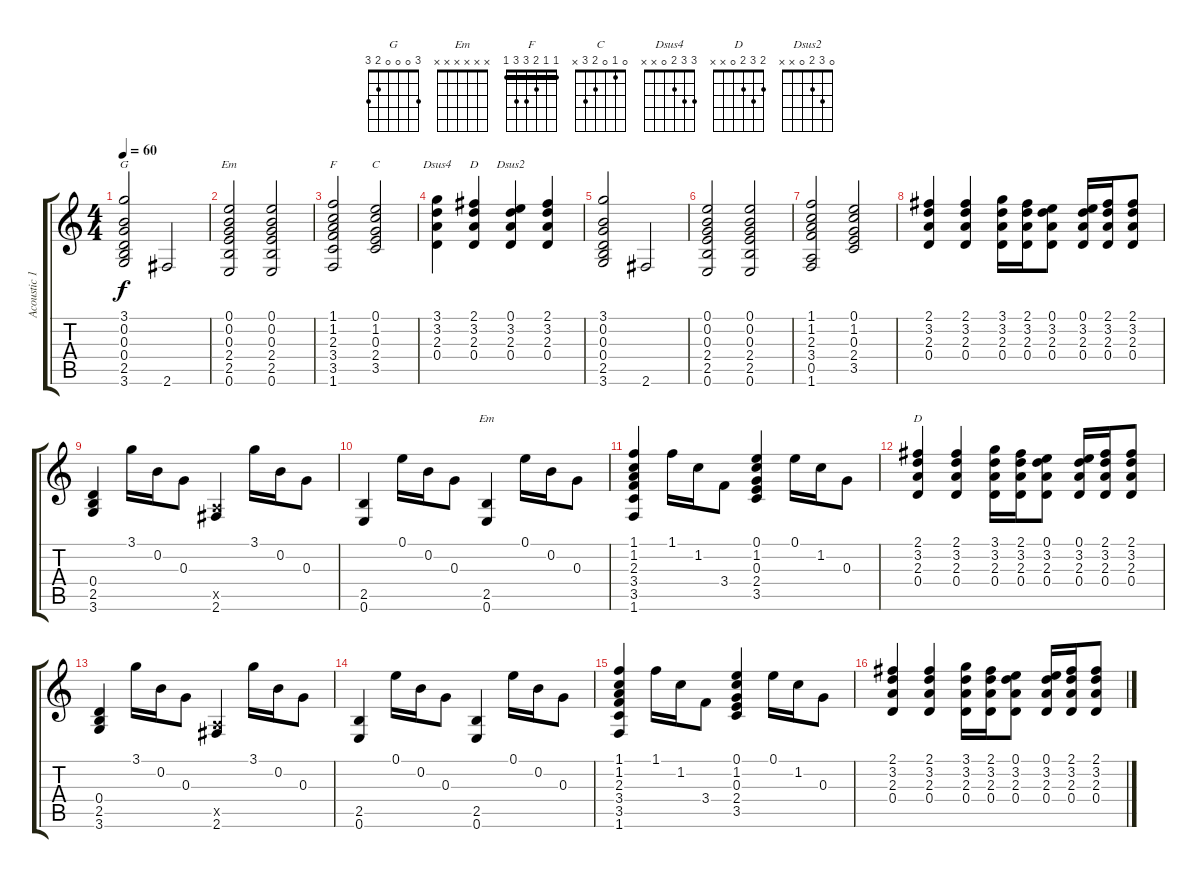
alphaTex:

\track ("Acoustic 1" "Acoustic 1") {instrument acousticguitarsteel}
\staff {score tabs}
\tuning (E4 B3 G3 D3 A2 E2) {hide}
\chord ("G" 3 0 0 0 2 3)
\chord ("Em" 0 0 0 2 2 0)
\chord ("F" 1 1 2 3 3 1) {barre 1}
\chord ("C" 0 1 0 2 3 x)
\chord ("Dsus4" 3 3 2 0 x x)
\chord ("D" x x x x x x)
\chord ("Dsus2" 0 3 2 0 x x)
\chord ("Em" x x x x x x)
\chord ("D" 2 3 2 0 x x)
\ts (4 4)
\tempo 60
\clef g2
\ks c
(3.1 0.2 0.3 0.4 2.5 3.6).2{ch "G" dy f instrument acousticguitarsteel} 2.6.2 |
(0.1 0.2 0.3 2.4 2.5 0.6).2{ch "Em"} (0.1 0.2 0.3 2.4 2.5 0.6).2 |
(1.1 1.2 2.3 3.4 3.5 1.6).2{ch "F"} (0.1 1.2 0.3 2.4 3.5).2{ch "C"} |
(3.1 3.2 2.3 0.4).4{ch "Dsus4"} (2.1 3.2 2.3 0.4).4{ch "D"} (0.1 3.2 2.3 0.4).4{ch "Dsus2"} (2.1 3.2 2.3 0.4).4 |
(3.1 0.2 0.3 0.4 2.5 3.6).2 2.6.2 |
(0.1 0.2 0.3 2.4 2.5 0.6).2 (0.1 0.2 0.3 2.4 2.5 0.6).2 |
(1.1 1.2 2.3 3.4 0.5 1.6).2 (0.1 1.2 0.3 2.4 3.5).2 |
(2.1 3.2 2.3 0.4).4 (2.1 3.2 2.3 0.4).4 (3.1 3.2 2.3 0.4).16 (2.1 3.2 2.3 0.4).16 (0.1 3.2 2.3 0.4).8 (0.1 3.2 2.3 0.4).16 (2.1 3.2 2.3 0.4).16 (2.1 3.2 2.3 0.4).8 |
(0.4 2.5 3.6).4 3.1.16 0.2.16 0.3.8 (0.5{x} 2.6).4 3.1.16 0.2.16 0.3.8 |
(2.5 0.6).4 0.1.16 0.2.16 0.3.8 (2.5 0.6).4{ch "Em"} 0.1.16 0.2.16 0.3.8 |
(1.1 1.2 2.3 3.4 3.5 1.6).4 1.1.16 1.2.16 3.4.8 (0.1 1.2 0.3 2.4 3.5).4 0.1.16 1.2.16 0.3.8 |
(2.1 3.2 2.3 0.4).4{ch "D"} (2.1 3.2 2.3 0.4).4 (3.1 3.2 2.3 0.4).16 (2.1 3.2 2.3 0.4).16 (0.1 3.2 2.3 0.4).8 (0.1 3.2 2.3 0.4).16 (2.1 3.2 2.3 0.4).16 (2.1 3.2 2.3 0.4).8 |
(0.4 2.5 3.6).4 3.1.16 0.2.16 0.3.8 (0.5{x} 2.6).4 3.1.16 0.2.16 0.3.8 |
(2.5 0.6).4 0.1.16 0.2.16 0.3.8 (2.5 0.6).4 0.1.16 0.2.16 0.3.8 |
(1.1 1.2 2.3 3.4 3.5 1.6).4 1.1.16 1.2.16 3.4.8 (0.1 1.2 0.3 2.4 3.5).4 0.1.16 1.2.16 0.3.8 |
(2.1 3.2 2.3 0.4).4 (2.1 3.2 2.3 0.4).4 (3.1 3.2 2.3 0.4).16 (2.1 3.2 2.3 0.4).16 (0.1 3.2 2.3 0.4).8 (0.1 3.2 2.3 0.4).16 (2.1 3.2 2.3 0.4).16 (2.1 3.2 2.3 0.4).8
